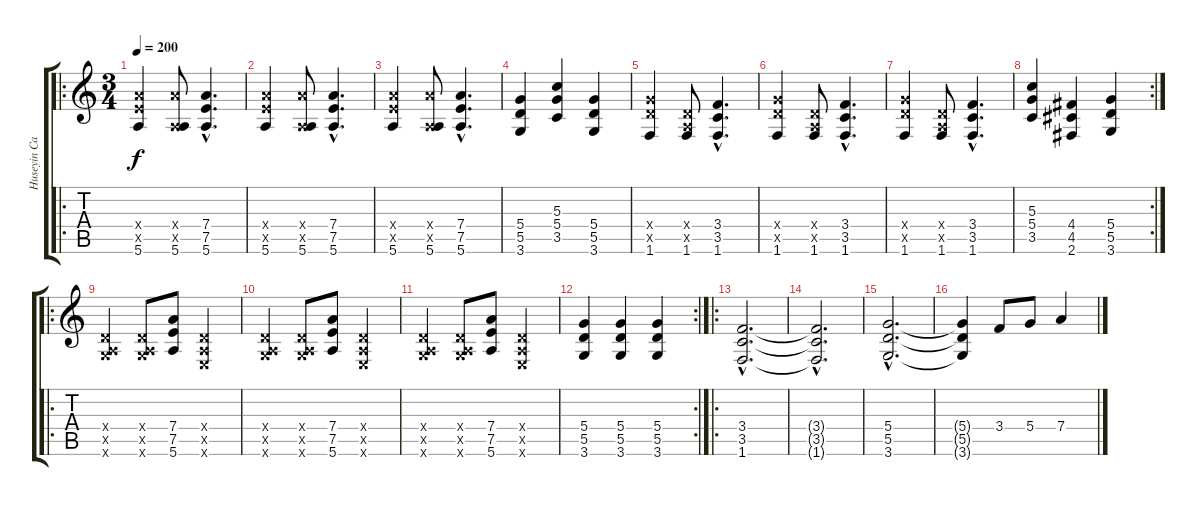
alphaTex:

\track ("Huseyin Can" "Huseyin Ca") {instrument distortionguitar}
\staff {score tabs}
\tuning (E4 B3 G3 D3 A2 E2) {hide}
\ro
\ts (3 4)
\tempo 200
\clef g2
\ks c
(7.4{x} 7.5{x} 5.6).4{dy f} (7.4{x} 0.5{x} 5.6).8 (7.4{hac} 7.5{hac} 5.6{hac}).4{d} |
(7.4{x} 7.5{x} 5.6).4 (7.4{x} 0.5{x} 5.6).8 (7.4{hac} 7.5{hac} 5.6{hac}).4{d} |
(7.4{x} 7.5{x} 5.6).4 (7.4{x} 0.5{x} 5.6).8 (7.4{hac} 7.5{hac} 5.6{hac}).4{d} |
(5.4 5.5 3.6).4 (5.3 5.4 3.5).4 (5.4 5.5 3.6).4 |
(5.4{x} 5.5{x} 1.6).4 (0.4{x} 0.5{x} 1.6).8 (3.4{hac} 3.5{hac} 1.6{hac}).4{d} |
(5.4{x} 5.5{x} 1.6).4 (0.4{x} 0.5{x} 1.6).8 (3.4{hac} 3.5{hac} 1.6{hac}).4{d} |
(5.4{x} 5.5{x} 1.6).4 (0.4{x} 0.5{x} 1.6).8 (3.4{hac} 3.5{hac} 1.6{hac}).4{d} |
\rc 2
(5.3 5.4 3.5).4 (4.4 4.5 2.6).4 (5.4 5.5 3.6).4 |
\ro
(0.4{x} 0.5{x} 3.6{x}).4 (0.4{x} 0.5{x} 3.6{x}).8 (7.4 7.5 5.6).8 (0.4{x} 0.5{x} 0.6{x}).4 |
(0.4{x} 0.5{x} 3.6{x}).4 (0.4{x} 0.5{x} 3.6{x}).8 (7.4 7.5 5.6).8 (0.4{x} 0.5{x} 0.6{x}).4 |
(0.4{x} 0.5{x} 3.6{x}).4 (0.4{x} 0.5{x} 3.6{x}).8 (7.4 7.5 5.6).8 (0.4{x} 0.5{x} 0.6{x}).4 |
\rc 2
(5.4 5.5 3.6).4 (5.4 5.5 3.6).4 (5.4 5.5 3.6).4 |
\ro
(3.4{hac} 3.5{hac} 1.6{hac}).2{d} |
(3.4{hac t} 3.5{hac t} 1.6{hac t}).2{d} |
(5.4{hac} 5.5{hac} 3.6{hac}).2{d} |
(5.4{t} 5.5{t} 3.6{t}).4 3.4.8 5.4.8 7.4.4
